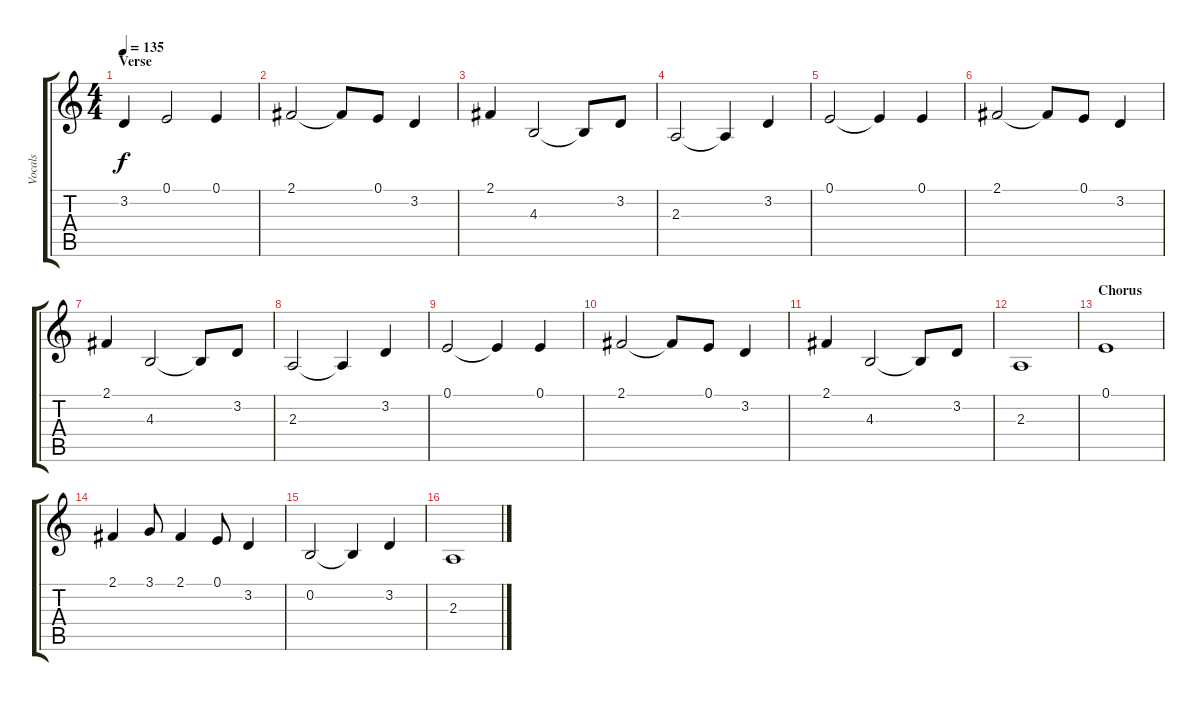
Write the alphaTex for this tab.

\track ("Vocals" "Vocals") {instrument trombone}
\staff {score tabs}
\tuning (E4 B3 G3 D3 A2 E2) {hide}
\ts (4 4)
\section ("" "Verse")
\tempo 135
\clef g2
\ks c
3.2.4{dy f} 0.1.2 0.1.4 |
2.1.2 2.1{t}.8 0.1.8 3.2.4 |
2.1.4 4.3.2 4.3{t}.8 3.2.8 |
2.3.2 2.3{t}.4 3.2.4 |
0.1.2 0.1{t}.4 0.1.4 |
2.1.2 2.1{t}.8 0.1.8 3.2.4 |
2.1.4 4.3.2 4.3{t}.8 3.2.8 |
2.3.2 2.3{t}.4 3.2.4 |
0.1.2 0.1{t}.4 0.1.4 |
2.1.2 2.1{t}.8 0.1.8 3.2.4 |
2.1.4 4.3.2 4.3{t}.8 3.2.8 |
2.3.1 |
\section ("" "Chorus")
0.1.1 |
2.1.4 3.1.8 2.1.4 0.1.8 3.2.4 |
0.2.2 0.2{t}.4 3.2.4 |
2.3.1
